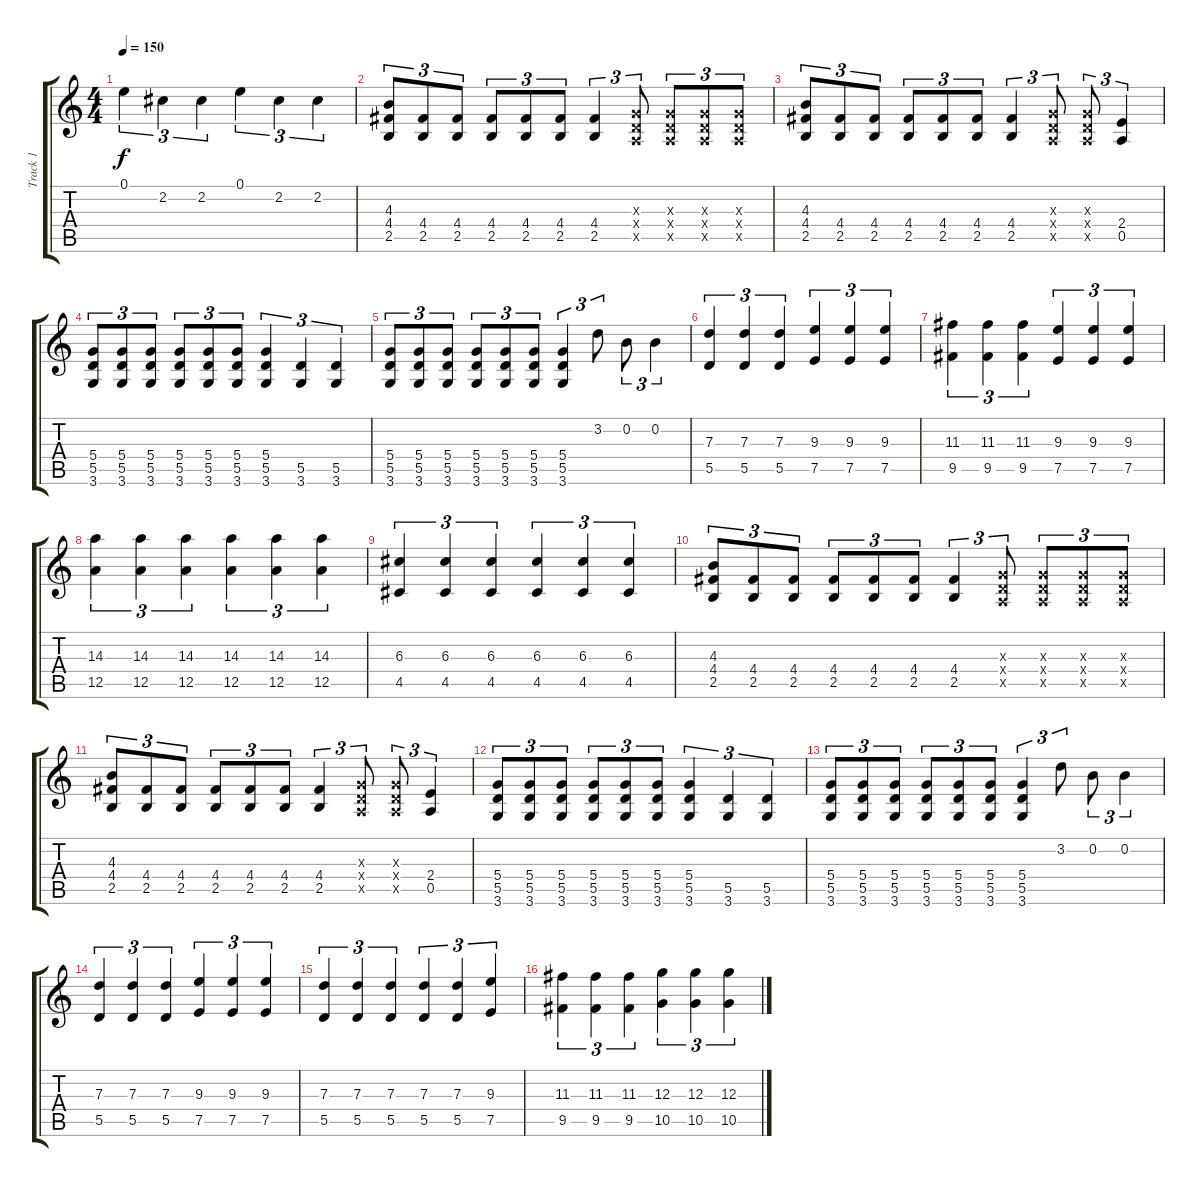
\track ("Track 1" "Track 1") {instrument distortionguitar}
\staff {score tabs}
\tuning (E4 B3 G3 D3 A2 E2) {hide}
\ts (4 4)
\tempo 150
\clef g2
\ks c
0.1.4{tu (3 2) dy f} 2.2.4{tu (3 2)} 2.2.4{tu (3 2)} 0.1.4{tu (3 2)} 2.2.4{tu (3 2)} 2.2.4{tu (3 2)} |
(4.3 4.4 2.5).8{tu (3 2) volume 10 instrument distortionguitar} (4.4 2.5).8{tu (3 2)} (4.4 2.5).8{tu (3 2)} (4.4 2.5).8{tu (3 2)} (4.4 2.5).8{tu (3 2)} (4.4 2.5).8{tu (3 2)} (4.4 2.5).4{tu (3 2)} (0.3{x} 0.4{x} 0.5{x}).8{tu (3 2)} (0.3{x} 0.4{x} 0.5{x}).8{tu (3 2)} (0.3{x} 0.4{x} 0.5{x}).8{tu (3 2)} (0.3{x} 0.4{x} 0.5{x}).8{tu (3 2)} |
(4.3 4.4 2.5).8{tu (3 2)} (4.4 2.5).8{tu (3 2)} (4.4 2.5).8{tu (3 2)} (4.4 2.5).8{tu (3 2)} (4.4 2.5).8{tu (3 2)} (4.4 2.5).8{tu (3 2)} (4.4 2.5).4{tu (3 2)} (0.3{x} 0.4{x} 0.5{x}).8{tu (3 2)} (0.3{x} 0.4{x} 0.5{x}).8{tu (3 2)} (2.4 0.5).4{tu (3 2)} |
(5.4 5.5 3.6).8{tu (3 2)} (5.4 5.5 3.6).8{tu (3 2)} (5.4 5.5 3.6).8{tu (3 2)} (5.4 5.5 3.6).8{tu (3 2)} (5.4 5.5 3.6).8{tu (3 2)} (5.4 5.5 3.6).8{tu (3 2)} (5.4 5.5 3.6).4{tu (3 2)} (5.5 3.6).4{tu (3 2)} (5.5 3.6).4{tu (3 2)} |
(5.4 5.5 3.6).8{tu (3 2)} (5.4 5.5 3.6).8{tu (3 2)} (5.4 5.5 3.6).8{tu (3 2)} (5.4 5.5 3.6).8{tu (3 2)} (5.4 5.5 3.6).8{tu (3 2)} (5.4 5.5 3.6).8{tu (3 2)} (5.4 5.5 3.6).4{tu (3 2)} 3.2.8{tu (3 2)} 0.2.8{tu (3 2)} 0.2.4{tu (3 2)} |
(7.3 5.5).4{tu (3 2)} (7.3 5.5).4{tu (3 2)} (7.3 5.5).4{tu (3 2)} (9.3 7.5).4{tu (3 2)} (9.3 7.5).4{tu (3 2)} (9.3 7.5).4{tu (3 2)} |
(11.3 9.5).4{tu (3 2)} (11.3 9.5).4{tu (3 2)} (11.3 9.5).4{tu (3 2)} (9.3 7.5).4{tu (3 2)} (9.3 7.5).4{tu (3 2)} (9.3 7.5).4{tu (3 2)} |
(14.3 12.5).4{tu (3 2)} (14.3 12.5).4{tu (3 2)} (14.3 12.5).4{tu (3 2)} (14.3 12.5).4{tu (3 2)} (14.3 12.5).4{tu (3 2)} (14.3 12.5).4{tu (3 2)} |
(6.3 4.5).4{tu (3 2)} (6.3 4.5).4{tu (3 2)} (6.3 4.5).4{tu (3 2)} (6.3 4.5).4{tu (3 2)} (6.3 4.5).4{tu (3 2)} (6.3 4.5).4{tu (3 2)} |
(4.3 4.4 2.5).8{tu (3 2)} (4.4 2.5).8{tu (3 2)} (4.4 2.5).8{tu (3 2)} (4.4 2.5).8{tu (3 2)} (4.4 2.5).8{tu (3 2)} (4.4 2.5).8{tu (3 2)} (4.4 2.5).4{tu (3 2)} (0.3{x} 0.4{x} 0.5{x}).8{tu (3 2)} (0.3{x} 0.4{x} 0.5{x}).8{tu (3 2)} (0.3{x} 0.4{x} 0.5{x}).8{tu (3 2)} (0.3{x} 0.4{x} 0.5{x}).8{tu (3 2)} |
(4.3 4.4 2.5).8{tu (3 2)} (4.4 2.5).8{tu (3 2)} (4.4 2.5).8{tu (3 2)} (4.4 2.5).8{tu (3 2)} (4.4 2.5).8{tu (3 2)} (4.4 2.5).8{tu (3 2)} (4.4 2.5).4{tu (3 2)} (0.3{x} 0.4{x} 0.5{x}).8{tu (3 2)} (0.3{x} 0.4{x} 0.5{x}).8{tu (3 2)} (2.4 0.5).4{tu (3 2)} |
(5.4 5.5 3.6).8{tu (3 2)} (5.4 5.5 3.6).8{tu (3 2)} (5.4 5.5 3.6).8{tu (3 2)} (5.4 5.5 3.6).8{tu (3 2)} (5.4 5.5 3.6).8{tu (3 2)} (5.4 5.5 3.6).8{tu (3 2)} (5.4 5.5 3.6).4{tu (3 2)} (5.5 3.6).4{tu (3 2)} (5.5 3.6).4{tu (3 2)} |
(5.4 5.5 3.6).8{tu (3 2)} (5.4 5.5 3.6).8{tu (3 2)} (5.4 5.5 3.6).8{tu (3 2)} (5.4 5.5 3.6).8{tu (3 2)} (5.4 5.5 3.6).8{tu (3 2)} (5.4 5.5 3.6).8{tu (3 2)} (5.4 5.5 3.6).4{tu (3 2)} 3.2.8{tu (3 2)} 0.2.8{tu (3 2)} 0.2.4{tu (3 2)} |
(7.3 5.5).4{tu (3 2)} (7.3 5.5).4{tu (3 2)} (7.3 5.5).4{tu (3 2)} (9.3 7.5).4{tu (3 2)} (9.3 7.5).4{tu (3 2)} (9.3 7.5).4{tu (3 2)} |
(7.3 5.5).4{tu (3 2)} (7.3 5.5).4{tu (3 2)} (7.3 5.5).4{tu (3 2)} (7.3 5.5).4{tu (3 2)} (7.3 5.5).4{tu (3 2)} (9.3 7.5).4{tu (3 2)} |
(11.3 9.5).4{tu (3 2)} (11.3 9.5).4{tu (3 2)} (11.3 9.5).4{tu (3 2)} (12.3 10.5).4{tu (3 2)} (12.3 10.5).4{tu (3 2)} (12.3 10.5).4{tu (3 2)}
